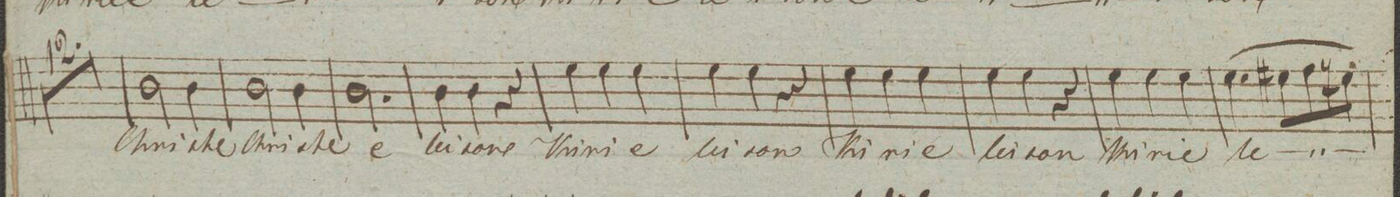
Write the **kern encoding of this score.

**kern	**text	**dynam
*I"Tenore.	*	*
*clefC4	*	*
*k[]	*	*
*M3/4	*	*
2.r	.	.
=57	=57	=57
2.r	.	.
=58	=58	=58
2.r	.	.
=59	=59	=59
2.r	.	.
=60	=60	=60
2.r	.	.
=61	=61	=61
2.r	.	.
=62	=62	=62
2.r	.	.
=63	=63	=63
2.r	.	.
=64	=64	=64
2.r	.	.
=65	=65	=65
2.r	.	.
=66	=66	=66
2.r	.	.
=67	=67	=67
2.r	.	.
=68	=68	=68
2A\	Chri-	.
4A\	-ste	.
=69	=69	=69
2A\	Chri-	.
4A\	-ste	.
=70	=70	=70
2.A\	e-	.
=71	=71	=71
4A\	-lei-	.
4A\	-son	.
4r	.	.
=72	=72	=72
4d\	Ki-	.
4d\	-ri-	.
4d\	-e-	.
=73	=73	=73
4d\	-lei-	.
4d\	-son	.
4r	.	.
=74	=74	=74
4d\	Ki-	.
4d\	-ri-	.
4d\	-e-	.
=75	=75	=75
4d\	-lei-	.
4d\	-son	.
4r	.	.
=76	=76	=76
4d\	Ki-	.
4d\	-ri-	.
4d\	-e-	.
=77	=77	=77
(4.d\	-le-	.
8d#X\L	.	.
8e\	.	.
8dn\J)	.	.
=78	=78	=78
*-	*-	*-
